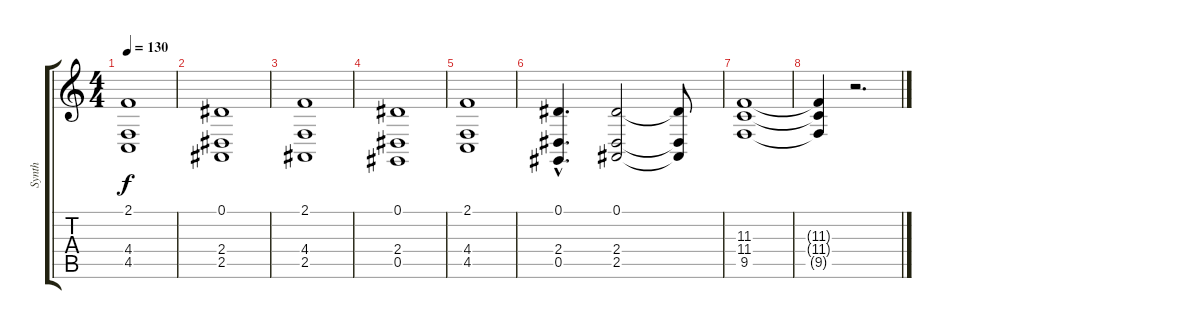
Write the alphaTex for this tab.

\track ("Synth" "Synth") {instrument stringensemble1}
\staff {score tabs}
\tuning (Eb4 Bb3 Gb3 Db3 Ab2 Eb2) {hide}
\ts (4 4)
\tempo 130
\clef g2
\ks c
(2.1 4.4 4.5).1{dy f} |
(0.1 2.4 2.5).1 |
(2.1 4.4 2.5).1 |
(0.1 2.4 0.5).1 |
(2.1 4.4 4.5).1 |
(0.1{hac} 2.4{hac} 0.5{hac}).4{d} (0.1 2.4 2.5).2 (0.1{t} 2.4{t} 2.5{t}).8 |
(11.3 11.4 9.5).1{volume 7} |
(11.3{t} 11.4{t} 9.5{t}).4 r.2{d}
